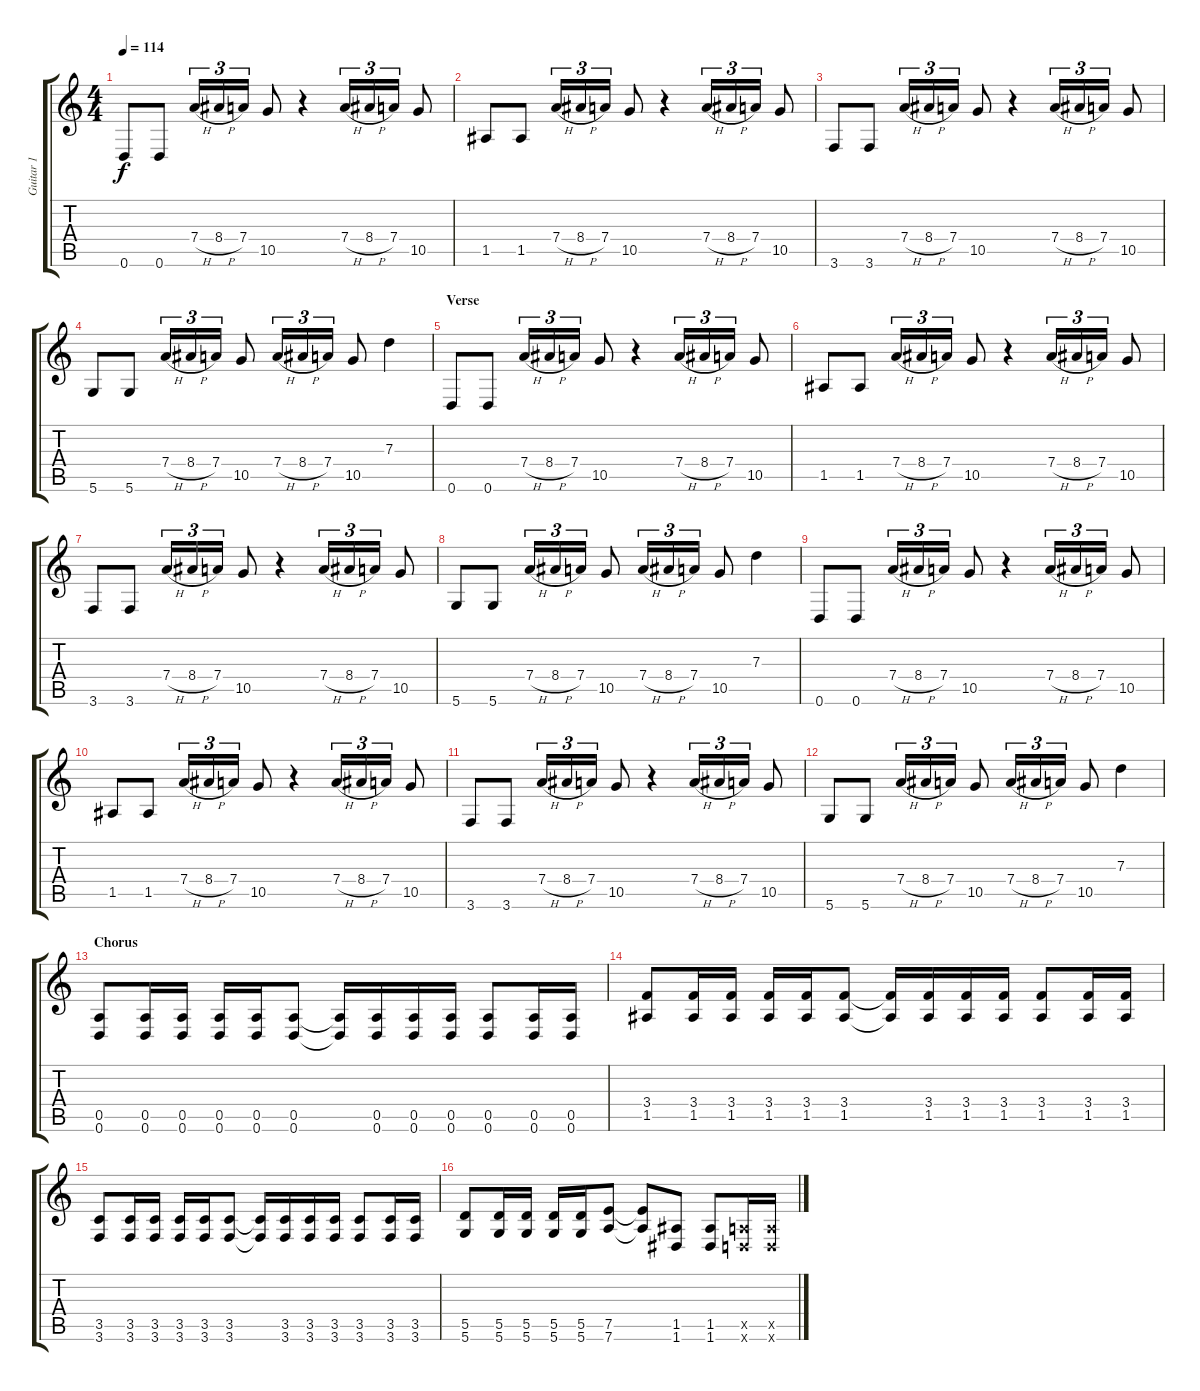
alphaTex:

\track ("Guitar 1" "Guitar 1") {instrument distortionguitar}
\staff {score tabs}
\tuning (E4 B3 G3 D3 A2 D2) {hide}
\ts (4 4)
\section ("" "")
\tempo 114
\clef g2
\ks c
0.6.8{dy f balance 8} 0.6.8 7.4{h}.16{tu (3 2)} 8.4{h}.16{tu (3 2)} 7.4.16{tu (3 2)} 10.5.8 r.4 7.4{h}.16{tu (3 2)} 8.4{h}.16{tu (3 2)} 7.4.16{tu (3 2)} 10.5.8 |
1.5.8 1.5.8 7.4{h}.16{tu (3 2)} 8.4{h}.16{tu (3 2)} 7.4.16{tu (3 2)} 10.5.8 r.4 7.4{h}.16{tu (3 2)} 8.4{h}.16{tu (3 2)} 7.4.16{tu (3 2)} 10.5.8 |
3.6.8 3.6.8 7.4{h}.16{tu (3 2)} 8.4{h}.16{tu (3 2)} 7.4.16{tu (3 2)} 10.5.8 r.4 7.4{h}.16{tu (3 2)} 8.4{h}.16{tu (3 2)} 7.4.16{tu (3 2)} 10.5.8 |
5.6.8 5.6.8 7.4{h}.16{tu (3 2)} 8.4{h}.16{tu (3 2)} 7.4.16{tu (3 2)} 10.5.8 7.4{h}.16{tu (3 2)} 8.4{h}.16{tu (3 2)} 7.4.16{tu (3 2)} 10.5.8 7.3.4 |
\section ("" "Verse")
0.6.8 0.6.8 7.4{h}.16{tu (3 2)} 8.4{h}.16{tu (3 2)} 7.4.16{tu (3 2)} 10.5.8 r.4 7.4{h}.16{tu (3 2)} 8.4{h}.16{tu (3 2)} 7.4.16{tu (3 2)} 10.5.8 |
1.5.8 1.5.8 7.4{h}.16{tu (3 2)} 8.4{h}.16{tu (3 2)} 7.4.16{tu (3 2)} 10.5.8 r.4 7.4{h}.16{tu (3 2)} 8.4{h}.16{tu (3 2)} 7.4.16{tu (3 2)} 10.5.8 |
3.6.8 3.6.8 7.4{h}.16{tu (3 2)} 8.4{h}.16{tu (3 2)} 7.4.16{tu (3 2)} 10.5.8 r.4 7.4{h}.16{tu (3 2)} 8.4{h}.16{tu (3 2)} 7.4.16{tu (3 2)} 10.5.8 |
5.6.8 5.6.8 7.4{h}.16{tu (3 2)} 8.4{h}.16{tu (3 2)} 7.4.16{tu (3 2)} 10.5.8 7.4{h}.16{tu (3 2)} 8.4{h}.16{tu (3 2)} 7.4.16{tu (3 2)} 10.5.8 7.3.4 |
0.6.8 0.6.8 7.4{h}.16{tu (3 2)} 8.4{h}.16{tu (3 2)} 7.4.16{tu (3 2)} 10.5.8 r.4 7.4{h}.16{tu (3 2)} 8.4{h}.16{tu (3 2)} 7.4.16{tu (3 2)} 10.5.8 |
1.5.8 1.5.8 7.4{h}.16{tu (3 2)} 8.4{h}.16{tu (3 2)} 7.4.16{tu (3 2)} 10.5.8 r.4 7.4{h}.16{tu (3 2)} 8.4{h}.16{tu (3 2)} 7.4.16{tu (3 2)} 10.5.8 |
3.6.8 3.6.8 7.4{h}.16{tu (3 2)} 8.4{h}.16{tu (3 2)} 7.4.16{tu (3 2)} 10.5.8 r.4 7.4{h}.16{tu (3 2)} 8.4{h}.16{tu (3 2)} 7.4.16{tu (3 2)} 10.5.8 |
5.6.8 5.6.8 7.4{h}.16{tu (3 2)} 8.4{h}.16{tu (3 2)} 7.4.16{tu (3 2)} 10.5.8 7.4{h}.16{tu (3 2)} 8.4{h}.16{tu (3 2)} 7.4.16{tu (3 2)} 10.5.8 7.3.4 |
\section ("" "Chorus")
(0.5 0.6).8{balance 0} (0.5 0.6).16 (0.5 0.6).16 (0.5 0.6).16 (0.5 0.6).16 (0.5 0.6).8 (0.5{t} 0.6{t}).16 (0.5 0.6).16 (0.5 0.6).16 (0.5 0.6).16 (0.5 0.6).8 (0.5 0.6).16 (0.5 0.6).16 |
(3.4 1.5).8 (3.4 1.5).16 (3.4 1.5).16 (3.4 1.5).16 (3.4 1.5).16 (3.4 1.5).8 (3.4{t} 1.5{t}).16 (3.4 1.5).16 (3.4 1.5).16 (3.4 1.5).16 (3.4 1.5).8 (3.4 1.5).16 (3.4 1.5).16 |
(3.5 3.6).8 (3.5 3.6).16 (3.5 3.6).16 (3.5 3.6).16 (3.5 3.6).16 (3.5 3.6).8 (3.5{t} 3.6{t}).16 (3.5 3.6).16 (3.5 3.6).16 (3.5 3.6).16 (3.5 3.6).8 (3.5 3.6).16 (3.5 3.6).16 |
(5.5 5.6).8 (5.5 5.6).16 (5.5 5.6).16 (5.5 5.6).16 (5.5 5.6).16 (7.5 7.6).8 (7.5{t} 7.6{t}).8 (1.5 1.6).8 (1.5 1.6).8 (0.5{x} 0.6{x}).16 (0.5{x} 0.6{x}).16
